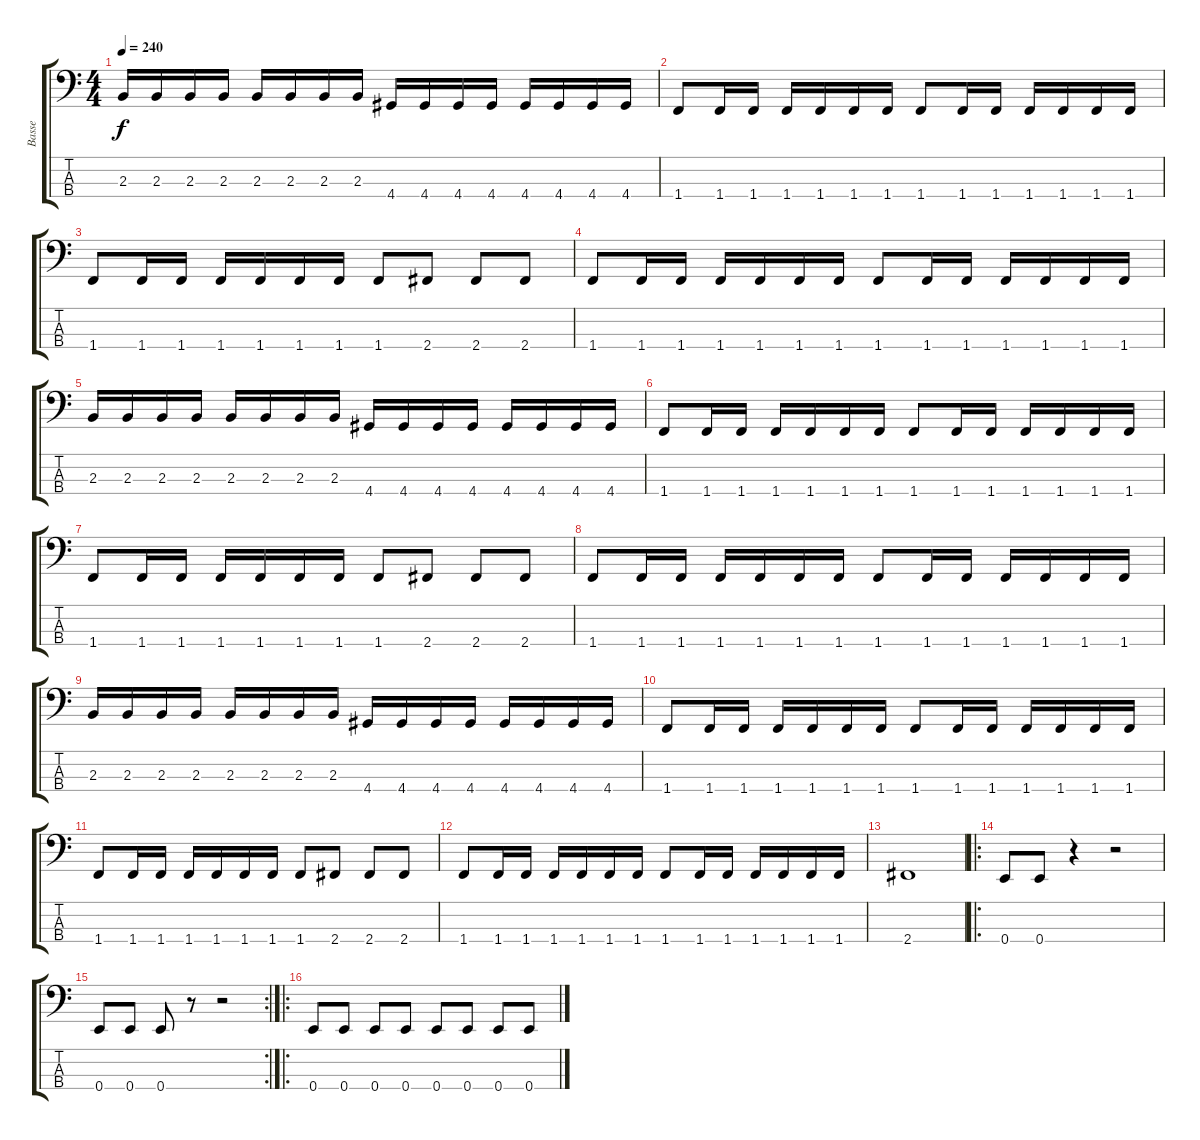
\track ("Basse" "Basse") {instrument electricbasspick}
\staff {score tabs}
\tuning (G2 D2 A1 E1) {hide}
\ts (4 4)
\tempo 240
\clef f4
\ks c
2.3.16{dy f} 2.3.16 2.3.16 2.3.16 2.3.16 2.3.16 2.3.16 2.3.16 4.4.16 4.4.16 4.4.16 4.4.16 4.4.16 4.4.16 4.4.16 4.4.16 |
1.4.8 1.4.16 1.4.16 1.4.16 1.4.16 1.4.16 1.4.16 1.4.8 1.4.16 1.4.16 1.4.16 1.4.16 1.4.16 1.4.16 |
1.4.8 1.4.16 1.4.16 1.4.16 1.4.16 1.4.16 1.4.16 1.4.8 2.4.8 2.4.8 2.4.8 |
1.4.8 1.4.16 1.4.16 1.4.16 1.4.16 1.4.16 1.4.16 1.4.8 1.4.16 1.4.16 1.4.16 1.4.16 1.4.16 1.4.16 |
2.3.16 2.3.16 2.3.16 2.3.16 2.3.16 2.3.16 2.3.16 2.3.16 4.4.16 4.4.16 4.4.16 4.4.16 4.4.16 4.4.16 4.4.16 4.4.16 |
1.4.8 1.4.16 1.4.16 1.4.16 1.4.16 1.4.16 1.4.16 1.4.8 1.4.16 1.4.16 1.4.16 1.4.16 1.4.16 1.4.16 |
1.4.8 1.4.16 1.4.16 1.4.16 1.4.16 1.4.16 1.4.16 1.4.8 2.4.8 2.4.8 2.4.8 |
1.4.8 1.4.16 1.4.16 1.4.16 1.4.16 1.4.16 1.4.16 1.4.8 1.4.16 1.4.16 1.4.16 1.4.16 1.4.16 1.4.16 |
2.3.16 2.3.16 2.3.16 2.3.16 2.3.16 2.3.16 2.3.16 2.3.16 4.4.16 4.4.16 4.4.16 4.4.16 4.4.16 4.4.16 4.4.16 4.4.16 |
1.4.8 1.4.16 1.4.16 1.4.16 1.4.16 1.4.16 1.4.16 1.4.8 1.4.16 1.4.16 1.4.16 1.4.16 1.4.16 1.4.16 |
1.4.8 1.4.16 1.4.16 1.4.16 1.4.16 1.4.16 1.4.16 1.4.8 2.4.8 2.4.8 2.4.8 |
1.4.8 1.4.16 1.4.16 1.4.16 1.4.16 1.4.16 1.4.16 1.4.8 1.4.16 1.4.16 1.4.16 1.4.16 1.4.16 1.4.16 |
2.4.1 |
\ro
0.4.8 0.4.8 r.4 r.2 |
\rc 2
0.4.8 0.4.8 0.4.8 r.8 r.2 |
\ro
0.4.8 0.4.8 0.4.8 0.4.8 0.4.8 0.4.8 0.4.8 0.4.8
